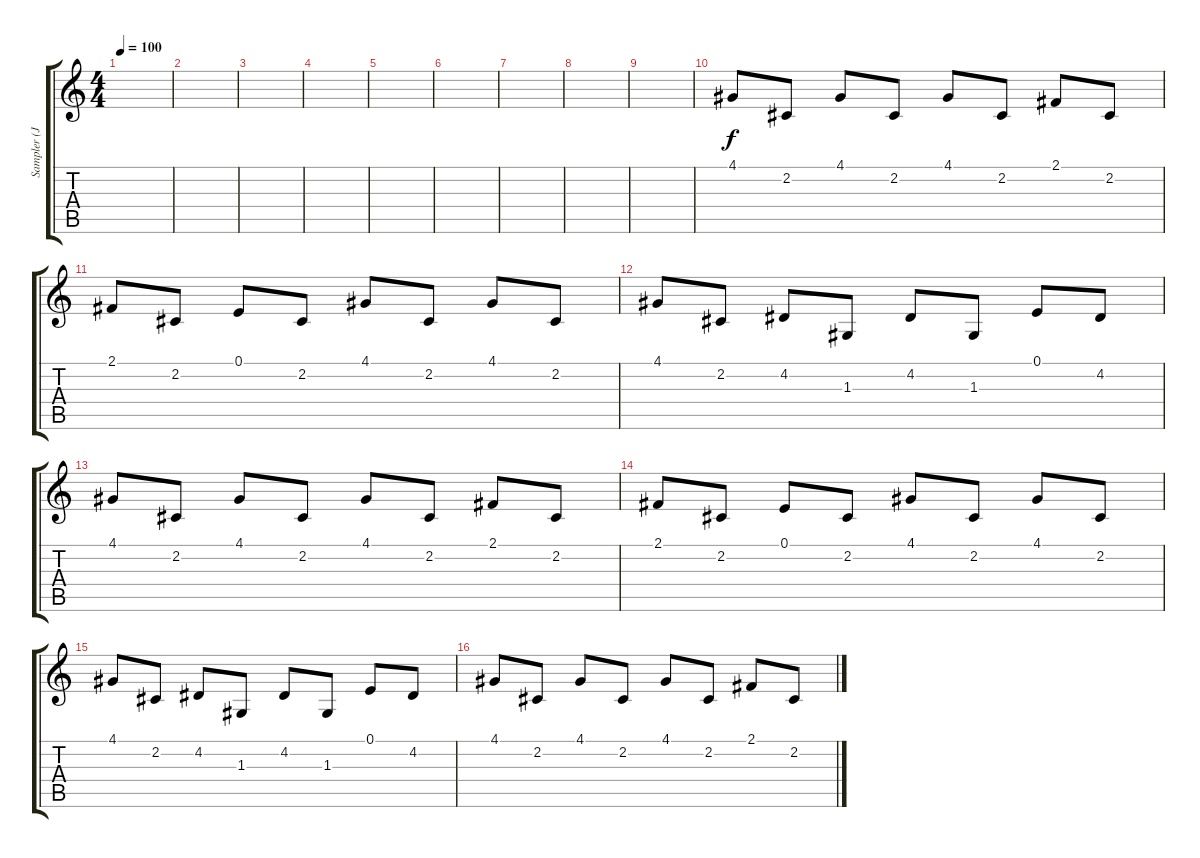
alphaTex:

\track ("Sampler (Joseph Hahn)" "Sampler (J") {instrument electricgrandpiano}
\staff {score tabs}
\tuning (E4 B3 G3 D3 A2 E2) {hide}
\ts (4 4)
\tempo 100
\clef g2
\ks c
|
|
|
|
|
|
|
|
|
4.1.8 2.2.8 4.1.8 2.2.8 4.1.8 2.2.8 2.1.8 2.2.8 |
2.1.8 2.2.8 0.1.8 2.2.8 4.1.8 2.2.8 4.1.8 2.2.8 |
4.1.8 2.2.8 4.2.8 1.3.8 4.2.8 1.3.8 0.1.8 4.2.8 |
4.1.8 2.2.8 4.1.8 2.2.8 4.1.8 2.2.8 2.1.8 2.2.8 |
2.1.8 2.2.8 0.1.8 2.2.8 4.1.8 2.2.8 4.1.8 2.2.8 |
4.1.8 2.2.8 4.2.8 1.3.8 4.2.8 1.3.8 0.1.8 4.2.8 |
4.1.8 2.2.8 4.1.8 2.2.8 4.1.8 2.2.8 2.1.8 2.2.8
